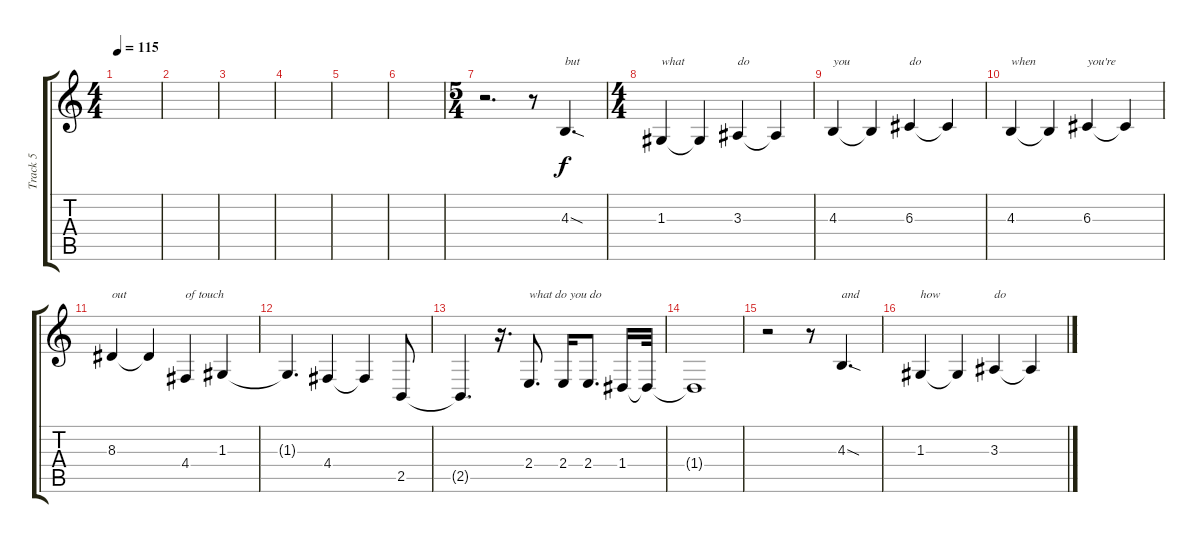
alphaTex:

\track ("Track 5" "Track 5") {instrument altosax}
\staff {score tabs}
\tuning (E4 B3 G3 D3 A2 E2) {hide}
\ts (4 4)
\tempo 115
\clef g2
\ks c
|
|
|
|
|
|
\ts (5 4)
r.2{d} r.8 4.3{sod}.4{d txt "but"} |
\ts (4 4)
1.3.4{txt "what"} 1.3{t}.4 3.3.4{txt "do"} 3.3{t}.4 |
4.3.4{txt "you"} 4.3{t}.4 6.3.4{txt "do"} 6.3{t}.4 |
4.3.4{txt "when"} 4.3{t}.4 6.3.4{txt "you're"} 6.3{t}.4 |
8.3.4{txt "out"} 8.3{t}.4 4.4.4{txt "of touch"} 1.3.4 |
1.3{t}.4{d} 4.4.4 4.4{t}.4 2.5.8 |
2.5{t}.4{d} r.16{d} 2.4.8{d txt "what do you do"} 2.4.16 2.4.8{d} 1.4.16 1.4{t}.32 |
1.4{t}.1 |
r.2 r.8 4.3{sod}.4{d txt "and"} |
1.3.4{txt "how"} 1.3{t}.4 3.3.4{txt "do"} 3.3{t}.4
